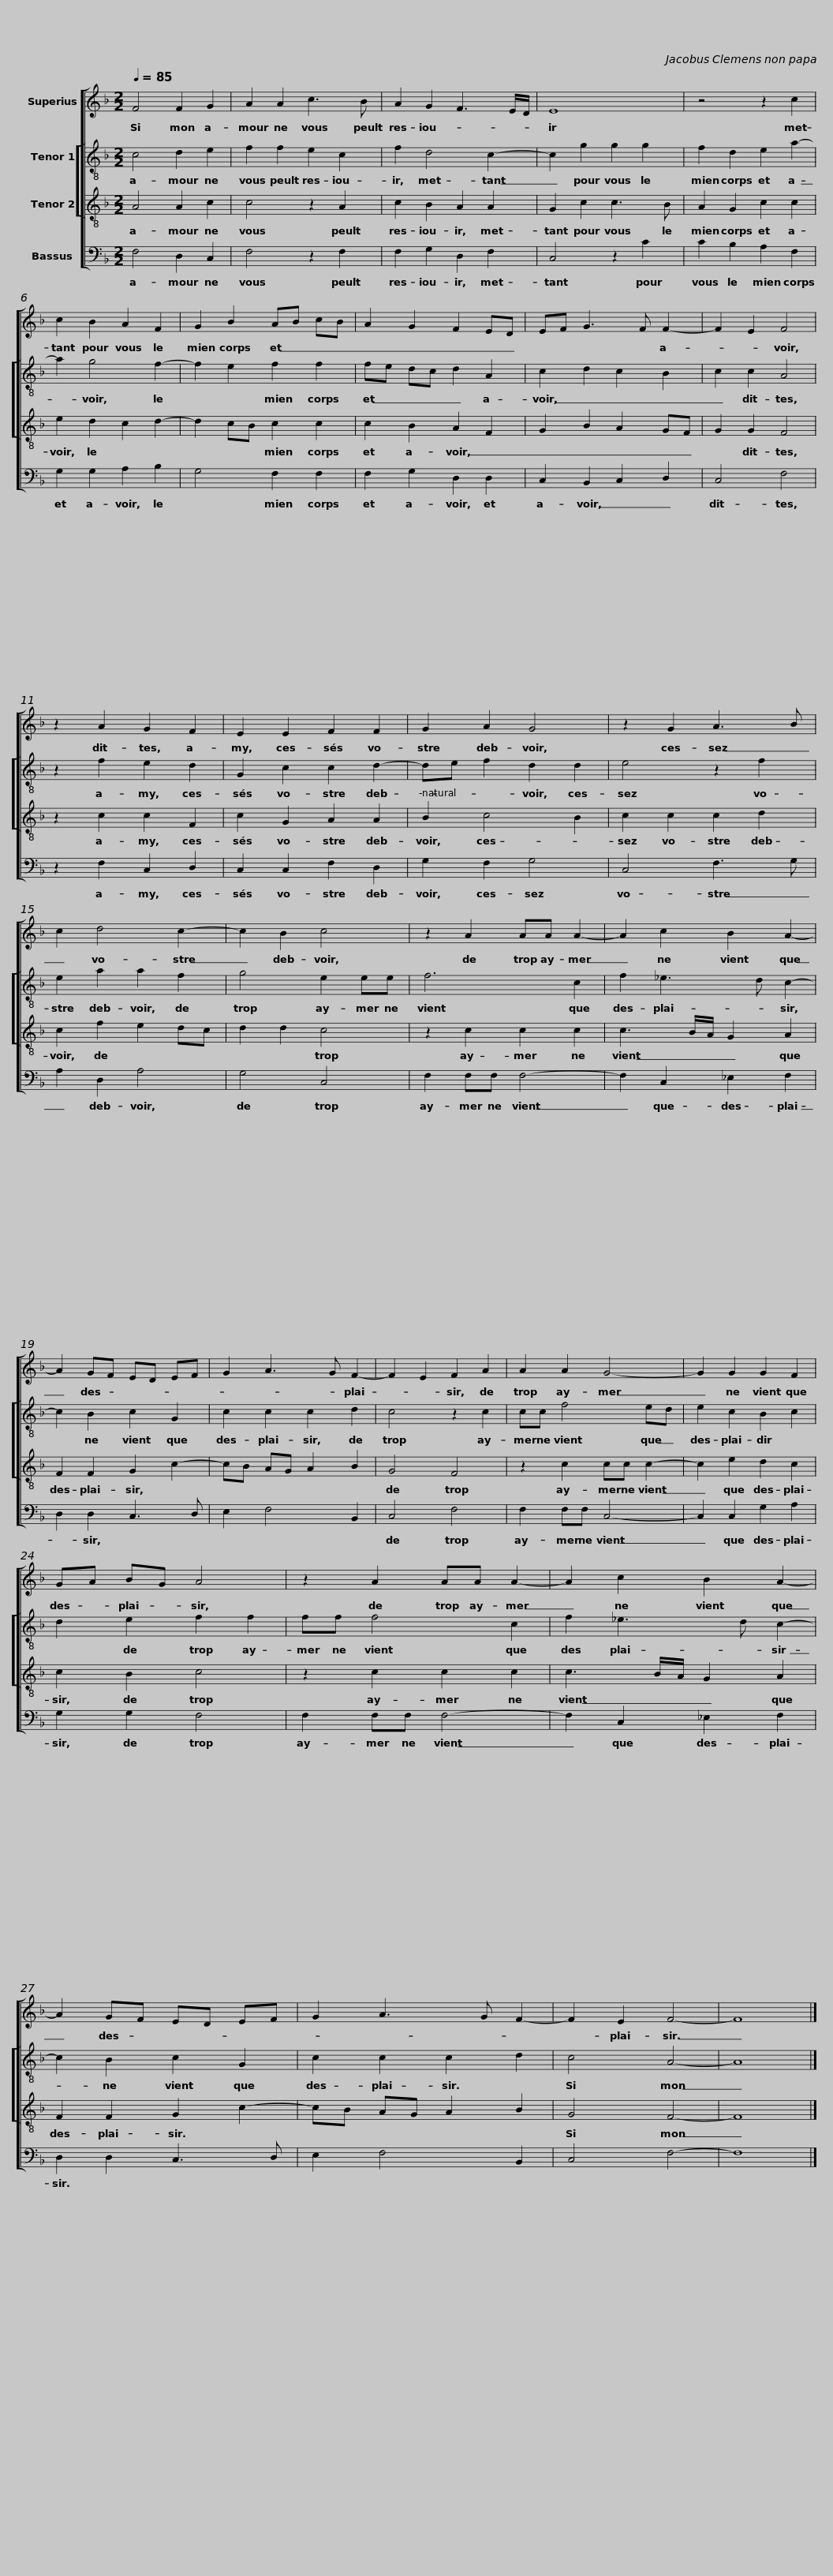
X:1
%%score [ 1 [ 2 3 ] 4 ]
L:1/8
Q:1/4=85
M:2/2
I:linebreak $
K:F
V:1 treble
V:2 treble-8
V:3 treble-8
V:4 bass
V:1
 F4 F2 G2 | A2 A2 c3 B | A2 G2 F3 E/D/ | E8 | z4 z2 c2 |$ %5
 c2 B2 A2 F2 | G2 B2 AB cB | A2 G2 F2 ED | EF G3 F F2- | F2 E2 F4 |$ %10
 z2 A2 G2 F2 | E2 E2 F2 F2 | G2 A2 G4 | z2 G2 A3 B | c2 d4 c2- |$ %15
 c2 B2 c4 | z2 A2 AA A2- | A2 c2 B2 A2- | A2 GF ED EF | G2 A3 G F2- |$ %20
 F2 E2 F2 A2 | A2 A2 G4- | G2 G2 G2 F2 | GA BG A4 | z2 A2 AA A2- |$ %25
 A2 c2 B2 A2- | A2 GF ED EF | G2 A3 G F2- | F2 E2 F4- | F8 |] %30
V:2
 c4 d2 e2 | f2 f2 e2 c2 | f2 d4 c2- | c2 g2 g2 g2 | f2 d2 e2 a2- |$ %5
 a2 g4 f2- | f2 e2 f2 f2 | fe dc d2 A2 | c2 d2 c2 B2 | c2 c2 A4 |$ %10
 z2 f2 e2 d2 | G2 c2 c2 d2- | de f2 d2 d2 | e4 z2 f2 | e2 a2 a2 f2 |$ %15
 g4 e2 ee | f6 c2 | f2 _e3 d c2- | c2 B2 c2 G2 | c2 c2 c2 d2 |$ %20
 c4 z2 c2 | cc f4 ed | e2 c2 B2 c2 | d2 e2 f2 f2 | ff f4 c2 |$ %25
 f2 _e3 d c2- | c2 B2 c2 G2 | c2 c2 c2 d2 | c4 A4- | A8 |] %30
V:3
 A4 A2 c2 | c4 z2 A2 | c2 B2 A2 A2 | G2 c2 c3 B | A2 G2 c2 c2 |$ %5
 e2 d2 c2 d2- | d2 cB c2 c2 | c2 B2 A2 F2 | G2 B2 A2 GF | G2 G2 F4 |$ %10
 z2 c2 c2 F2 | c2 G2 A2 A2 | B2 c4 B2 | c2 c2 c2 d2 | c2 f2 e2 dc |$ %15
 d2 d2 c4 | z2 c2 c2 c2 | c3 B/A/ G2 A2 | F2 F2 G2 c2- | cB AG A2 B2 |$ %20
 G4 F4 | z2 c2 cc c2- | c2 e2 d2 c2 | c2 B2 c4 | z2 c2 c2 c2 |$ %25
 c3 B/A/ G2 A2 | F2 F2 G2 c2- | cB AG A2 B2 | G4 F4- | F8 |] %30
V:4
 F,4 D,2 C,2 | F,4 z2 F,2 | F,2 G,2 D,2 F,2 | C,4 z2 C2 | C2 B,2 A,2 F,2 |$ %5
 G,2 G,2 A,2 B,2 | G,4 F,2 F,2 | F,2 G,2 D,2 D,2 | C,2 B,,2 C,2 D,2 | C,4 F,4 |$ %10
 z2 F,2 C,2 D,2 | C,2 C,2 F,2 D,2 | G,2 F,2 G,4 | C,4 F,3 G, | A,2 D,2 A,4 |$ %15
 G,4 C,4 | F,2 F,F, F,4- | F,2 C,2 _E,2 F,2 | D,2 D,2 C,3 D, | E,2 F,4 B,,2 |$ %20
 C,4 F,4 | F,2 F,F, C,4- | C,2 C,2 G,2 A,2 | G,2 G,2 F,4 | F,2 F,F, F,4- |$ %25
 F,2 C,2 _E,2 F,2 | D,2 D,2 C,3 D, | E,2 F,4 B,,2 | C,4 F,4- | F,8 |] %30
